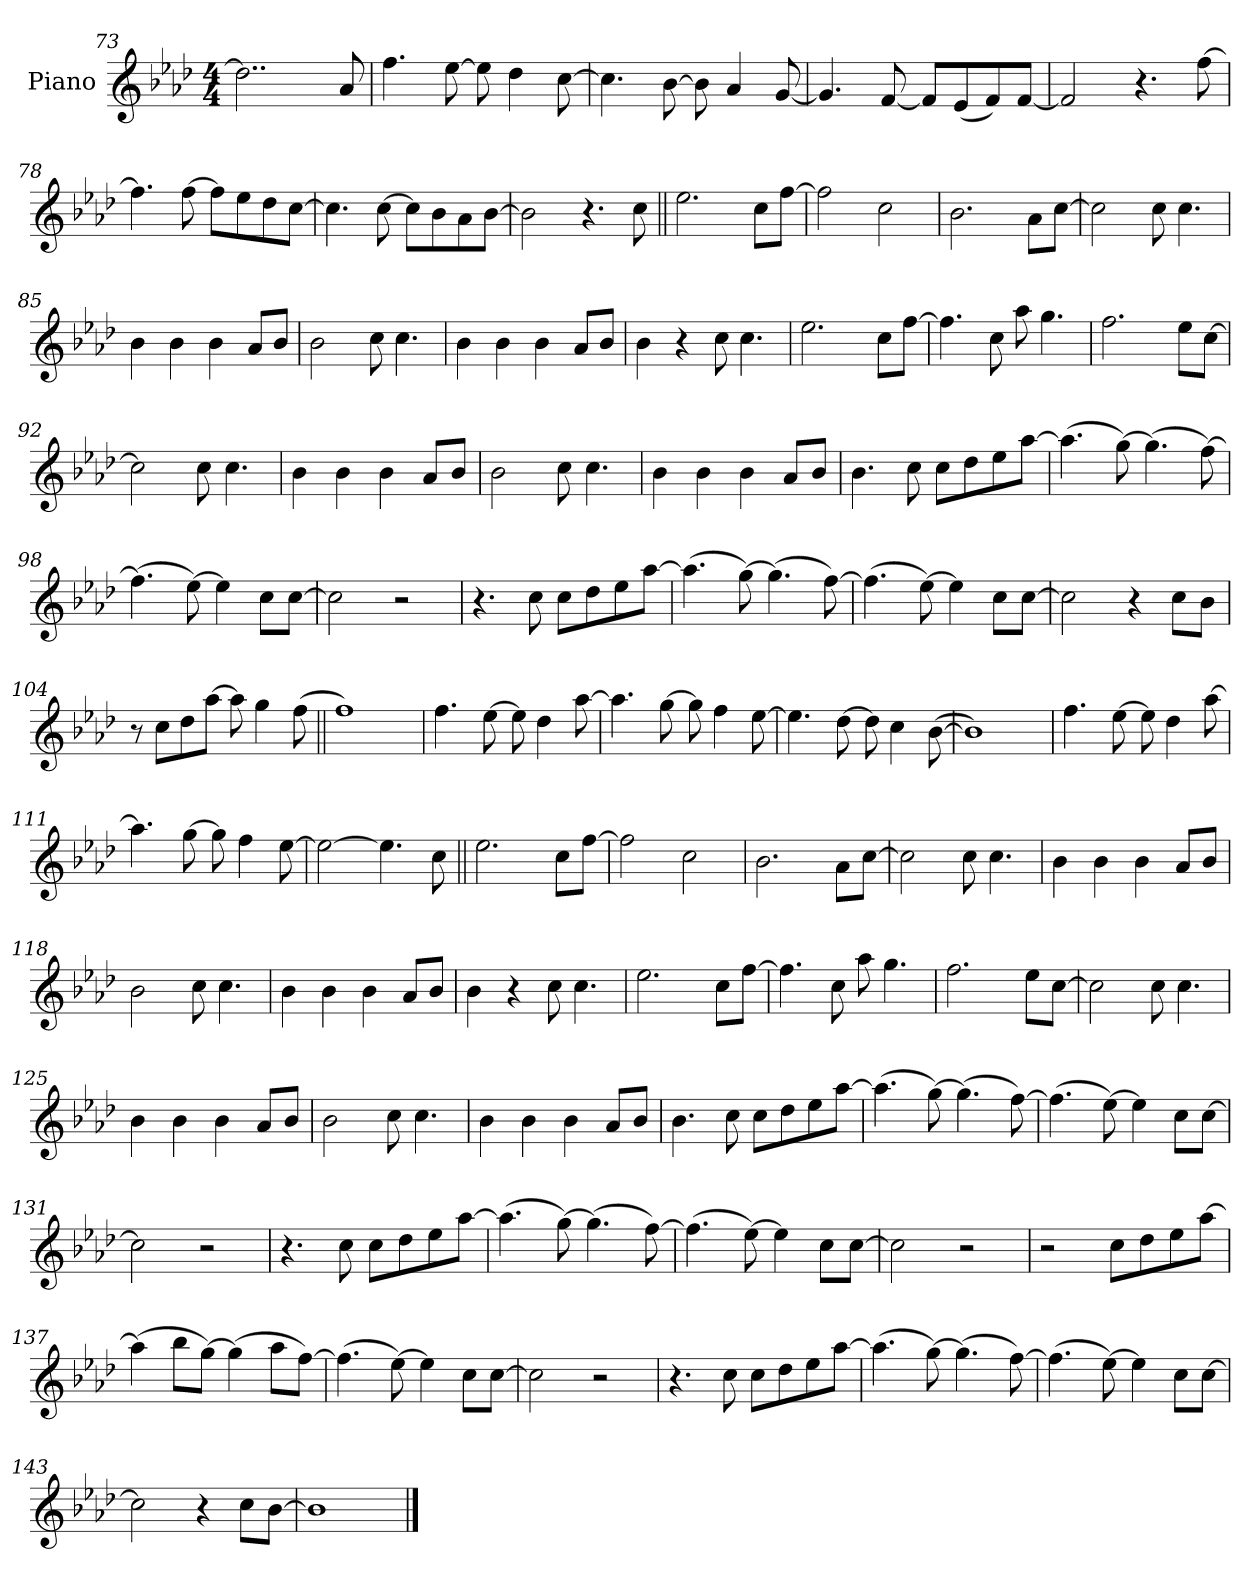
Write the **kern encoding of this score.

**kern
*part1
*staff1
*I"Piano
*I'Pno.
*clefG2
*k[b-e-a-d-]
*M4/4
=73
2..dd-]
8a-
=74
4.ff
[8ee-
8ee-]
4dd-
[8cc
=75
4.cc]
[8b-
8b-]
4a-
[8g
=76
4.g]
[8f
8fL]
(<8e-
8f)
[8fJ
=77
2f]
4.r
[8ff
=78
4.ff]
[8ff
8ffL]
8ee-
8dd-
[8ccJ
=79
4.cc]
[8cc
8ccL]
8b-
8a-
[8b-J
=80
2b-]
4.r
8cc
=81||
2.ee-
8ccL
[8ffJ
=82
2ff]
2cc
=83
2.b-
8a-L
[8ccJ
=84
2cc]
8cc
4.cc
=85
4b-
4b-
4b-
8a-L
8b-J
=86
2b-
8cc
4.cc
=87
4b-
4b-
4b-
8a-L
8b-J
=88
4b-
4r
8cc
4.cc
=89
2.ee-
8ccL
[8ffJ
=90
4.ff]
8cc
8aa-
4.gg
=91
2.ff
8ee-L
[8ccJ
=92
2cc]
8cc
4.cc
=93
4b-
4b-
4b-
8a-L
8b-J
=94
2b-
8cc
4.cc
=95
4b-
4b-
4b-
8a-L
8b-J
=96
4.b-
8cc
8ccL
8dd-
8ee-
[8aa-J
=97
(>4.aa-]
[8gg)
(>4.gg]
[8ff)
=98
(>4.ff]
[8ee-)
4ee-]
8ccL
[8ccJ
=99
2cc]
2r
=100
4.r
8cc
8ccL
8dd-
8ee-
[8aa-J
=101
(>4.aa-]
[8gg)
(>4.gg]
[8ff)
=102
(>4.ff]
[8ee-)
4ee-]
8ccL
[8ccJ
=103
2cc]
4r
8ccL
8b-J
=104
8r
8ccL
8dd-
[8aa-J
8aa-]
4gg
(>8ff
=105||
1ff)
=106
4.ff
[8ee-
8ee-]
4dd-
[8aa-
=107
4.aa-]
[8gg
8gg]
4ff
[8ee-
=108
4.ee-]
[8dd-
8dd-]
4cc
(>[8b-
=109
1b-])
=110
4.ff
[8ee-
8ee-]
4dd-
[8aa-
=111
4.aa-]
[8gg
8gg]
4ff
[8ee-
=112
2ee-_
4.ee-]
8cc
=113||
2.ee-
8ccL
[8ffJ
=114
2ff]
2cc
=115
2.b-
8a-L
[8ccJ
=116
2cc]
8cc
4.cc
=117
4b-
4b-
4b-
8a-L
8b-J
=118
2b-
8cc
4.cc
=119
4b-
4b-
4b-
8a-L
8b-J
=120
4b-
4r
8cc
4.cc
=121
2.ee-
8ccL
[8ffJ
=122
4.ff]
8cc
8aa-
4.gg
=123
2.ff
8ee-L
[8ccJ
=124
2cc]
8cc
4.cc
=125
4b-
4b-
4b-
8a-L
8b-J
=126
2b-
8cc
4.cc
=127
4b-
4b-
4b-
8a-L
8b-J
=128
4.b-
8cc
8ccL
8dd-
8ee-
[8aa-J
=129
(>4.aa-]
[8gg)
(>4.gg]
[8ff)
=130
(>4.ff]
[8ee-)
4ee-]
8ccL
[8ccJ
=131
2cc]
2r
=132
4.r
8cc
8ccL
8dd-
8ee-
[8aa-J
=133
(>4.aa-]
[8gg)
(>4.gg]
[8ff)
=134
(>4.ff]
[8ee-)
4ee-]
8ccL
[8ccJ
=135
2cc]
2r
=136
2r
8ccL
8dd-
8ee-
[8aa-J
=137
(>4aa-]
8bb-L
[8ggJ)
(>4gg]
8aa-L
[8ffJ)
=138
(>4.ff]
[8ee-)
4ee-]
8ccL
[8ccJ
=139
2cc]
2r
=140
4.r
8cc
8ccL
8dd-
8ee-
[8aa-J
=141
(>4.aa-]
[8gg)
(>4.gg]
[8ff)
=142
(>4.ff]
[8ee-)
4ee-]
8ccL
[8ccJ
=143
2cc]
4r
8ccL
[8b-J
=144
1b-]
==
*-
